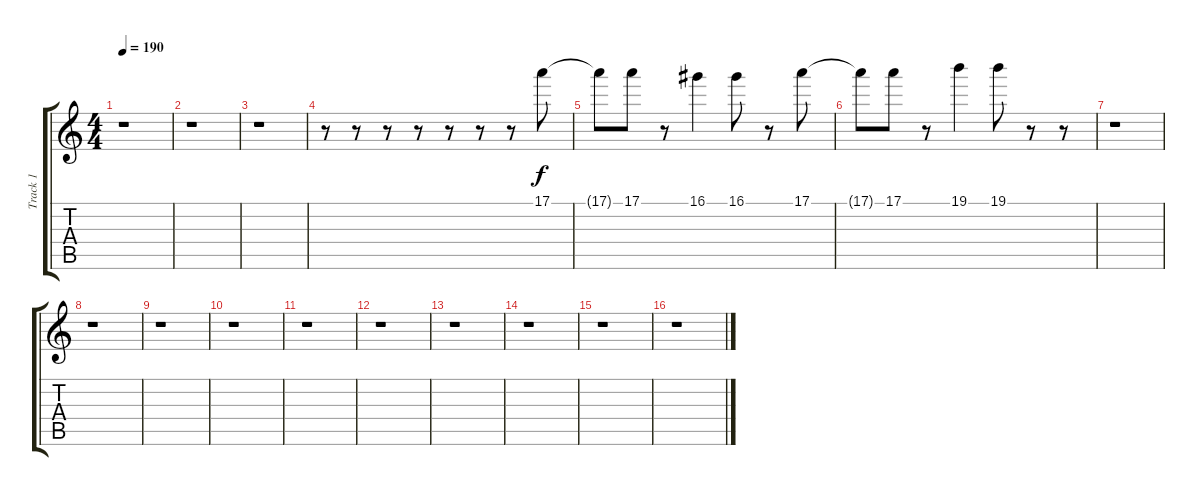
\track ("Track 1" "Track 1") {instrument overdrivenguitar}
\staff {score tabs}
\tuning (E4 B3 G3 D3 A2 E2) {hide}
\ts (4 4)
\tempo 190
\clef g2
\ks c
r.1{dy f} |
r.1 |
r.1 |
r.8 r.8 r.8 r.8 r.8 r.8 r.8 17.1.8 |
17.1{t}.8 17.1.8 r.8 16.1.4 16.1.8 r.8 17.1.8 |
17.1{t}.8 17.1.8 r.8 19.1.4 19.1.8 r.8 r.8 |
r.1 |
r.1 |
r.1 |
r.1 |
r.1 |
r.1 |
r.1 |
r.1 |
r.1 |
r.1
